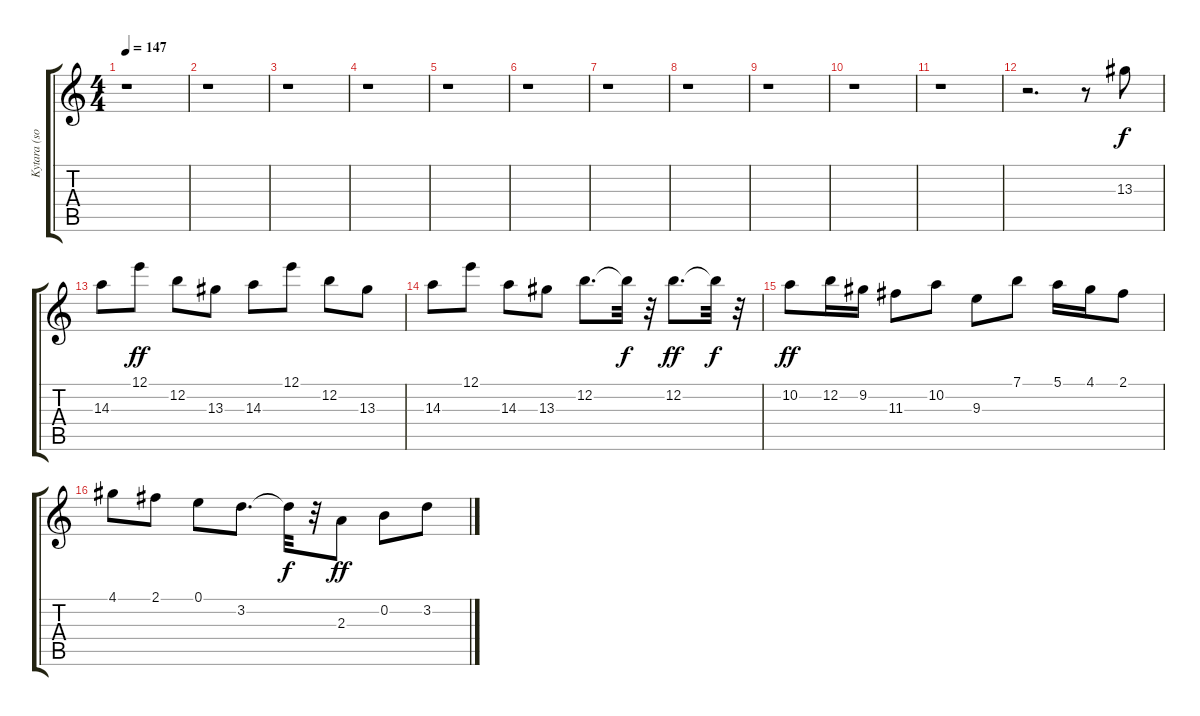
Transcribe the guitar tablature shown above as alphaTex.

\track ("Kytara (solo)" "Kytara (so") {instrument distortionguitar}
\staff {score tabs}
\tuning (E4 B3 G3 D3 A2 E2) {hide}
\ts (4 4)
\tempo 147
\clef g2
\ks c
r.1{dy ff} |
r.1 |
r.1 |
r.1 |
r.1 |
r.1 |
r.1 |
r.1 |
r.1 |
r.1 |
r.1 |
r.2{d} r.8 13.3.8{dy f volume 16} |
14.3.8 12.1.8{dy ff} 12.2.8 13.3.8 14.3.8 12.1.8 12.2.8 13.3.8 |
14.3.8 12.1.8 14.3.8 13.3.8 12.2.8{d} 12.2{t}.32{dy f} r.32 12.2.8{d dy ff} 12.2{t}.32{dy f} r.32 |
10.2.8{dy ff} 12.2.16 9.2.16 11.3.8 10.2.8 9.3.8 7.1.8 5.1.16 4.1.16 2.1.8 |
4.1.8 2.1.8 0.1.8 3.2.8{d} 3.2{t}.32{dy f} r.32 2.3.8{dy ff} 0.2.8 3.2.8
